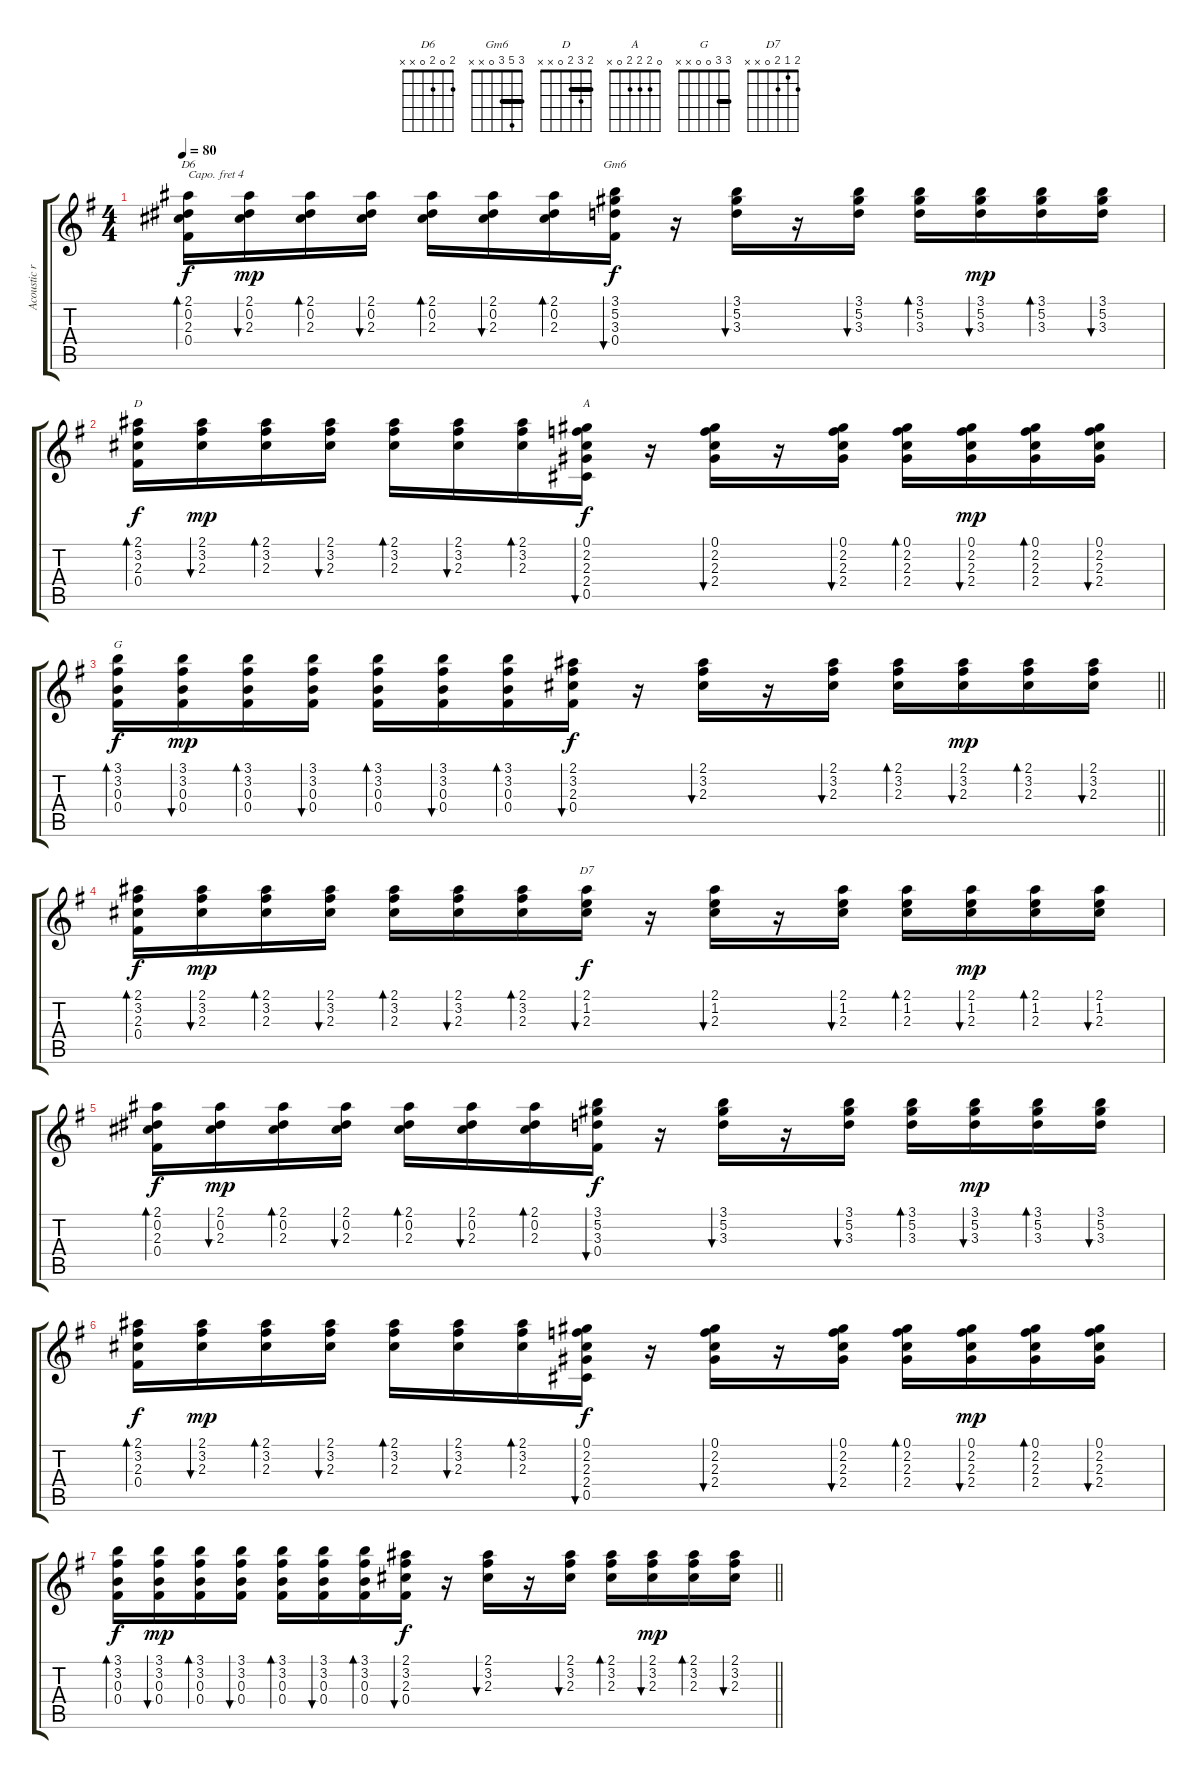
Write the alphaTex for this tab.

\track ("Acoustic rhythm guitar (Capo IV)" "Acoustic r") {instrument acousticguitarnylon}
\staff {score tabs}
\capo 4
\tuning (E4 B3 G3 D3 A2 E2) {hide}
\chord ("D6" 2 0 2 0 x x)
\chord ("Gm6" 3 5 3 0 x x) {barre 3}
\chord ("D" 2 3 2 0 x x) {barre 2}
\chord ("A" 0 2 2 2 0 x)
\chord ("G" 3 3 0 0 x x) {barre 3}
\chord ("D7" 2 1 2 0 x x)
\ts (4 4)
\tempo 80
\clef g2
\ks g
(2.1 0.2 2.3 0.4).16{bd 30 ch "D6" dy f} (2.1 0.2 2.3).16{bu 30 dy mp} (2.1 0.2 2.3).16{bd 30} (2.1 0.2 2.3).16{bu 30} (2.1 0.2 2.3).16{bd 30} (2.1 0.2 2.3).16{bu 30} (2.1 0.2 2.3).16{bd 30} (3.1 5.2 3.3 0.4).16{bu 30 ch "Gm6" dy f} r.16 (3.1 5.2 3.3).16{bu 30} r.16 (3.1 5.2 3.3).16{bu 30} (3.1 5.2 3.3).16{bd 30} (3.1 5.2 3.3).16{bu 30 dy mp} (3.1 5.2 3.3).16{bd 30} (3.1 5.2 3.3).16{bu 30} |
(2.1 3.2 2.3 0.4).16{bd 30 ch "D" dy f} (2.1 3.2 2.3).16{bu 30 dy mp} (2.1 3.2 2.3).16{bd 30} (2.1 3.2 2.3).16{bu 30} (2.1 3.2 2.3).16{bd 30} (2.1 3.2 2.3).16{bu 30} (2.1 3.2 2.3).16{bd 30} (0.1 2.2 2.3 2.4 0.5).16{bu 30 ch "A" dy f} r.16 (0.1 2.2 2.3 2.4).16{bu 30} r.16 (0.1 2.2 2.3 2.4).16{bu 30} (0.1 2.2 2.3 2.4).16{bd 30} (0.1 2.2 2.3 2.4).16{bu 30 dy mp} (0.1 2.2 2.3 2.4).16{bd 30} (0.1 2.2 2.3 2.4).16{bu 30} |
\barLineRight lightlight
(3.1 3.2 0.3 0.4).16{bd 30 ch "G" dy f} (3.1 3.2 0.3 0.4).16{bu 30 dy mp} (3.1 3.2 0.3 0.4).16{bd 30} (3.1 3.2 0.3 0.4).16{bu 30} (3.1 3.2 0.3 0.4).16{bd 30} (3.1 3.2 0.3 0.4).16{bu 30} (3.1 3.2 0.3 0.4).16{bd 30} (2.1 3.2 2.3 0.4).16{bu 30 dy f} r.16 (2.1 3.2 2.3).16{bu 30} r.16 (2.1 3.2 2.3).16{bu 30} (2.1 3.2 2.3).16{bd 30} (2.1 3.2 2.3).16{bu 30 dy mp} (2.1 3.2 2.3).16{bd 30} (2.1 3.2 2.3).16{bu 30} |
(2.1 3.2 2.3 0.4).16{bd 30 dy f} (2.1 3.2 2.3).16{bu 30 dy mp} (2.1 3.2 2.3).16{bd 30} (2.1 3.2 2.3).16{bu 30} (2.1 3.2 2.3).16{bd 30} (2.1 3.2 2.3).16{bu 30} (2.1 3.2 2.3).16{bd 30} (2.1 1.2 2.3).16{bu 30 ch "D7" dy f} r.16 (2.1 1.2 2.3).16{bu 30} r.16 (2.1 1.2 2.3).16{bu 30} (2.1 1.2 2.3).16{bd 30} (2.1 1.2 2.3).16{bu 30 dy mp} (2.1 1.2 2.3).16{bd 30} (2.1 1.2 2.3).16{bu 30} |
(2.1 0.2 2.3 0.4).16{bd 30 dy f} (2.1 0.2 2.3).16{bu 30 dy mp} (2.1 0.2 2.3).16{bd 30} (2.1 0.2 2.3).16{bu 30} (2.1 0.2 2.3).16{bd 30} (2.1 0.2 2.3).16{bu 30} (2.1 0.2 2.3).16{bd 30} (3.1 5.2 3.3 0.4).16{bu 30 dy f} r.16 (3.1 5.2 3.3).16{bu 30} r.16 (3.1 5.2 3.3).16{bu 30} (3.1 5.2 3.3).16{bd 30} (3.1 5.2 3.3).16{bu 30 dy mp} (3.1 5.2 3.3).16{bd 30} (3.1 5.2 3.3).16{bu 30} |
(2.1 3.2 2.3 0.4).16{bd 30 dy f volume 0} (2.1 3.2 2.3).16{bu 30 dy mp} (2.1 3.2 2.3).16{bd 30} (2.1 3.2 2.3).16{bu 30} (2.1 3.2 2.3).16{bd 30} (2.1 3.2 2.3).16{bu 30} (2.1 3.2 2.3).16{bd 30} (0.1 2.2 2.3 2.4 0.5).16{bu 30 dy f} r.16 (0.1 2.2 2.3 2.4).16{bu 30} r.16 (0.1 2.2 2.3 2.4).16{bu 30} (0.1 2.2 2.3 2.4).16{bd 30} (0.1 2.2 2.3 2.4).16{bu 30 dy mp} (0.1 2.2 2.3 2.4).16{bd 30} (0.1 2.2 2.3 2.4).16{bu 30} |
\barLineRight lightlight
(3.1 3.2 0.3 0.4).16{bd 30 dy f} (3.1 3.2 0.3 0.4).16{bu 30 dy mp} (3.1 3.2 0.3 0.4).16{bd 30} (3.1 3.2 0.3 0.4).16{bu 30} (3.1 3.2 0.3 0.4).16{bd 30} (3.1 3.2 0.3 0.4).16{bu 30} (3.1 3.2 0.3 0.4).16{bd 30} (2.1 3.2 2.3 0.4).16{bu 30 dy f} r.16 (2.1 3.2 2.3).16{bu 30} r.16 (2.1 3.2 2.3).16{bu 30} (2.1 3.2 2.3).16{bd 30} (2.1 3.2 2.3).16{bu 30 dy mp} (2.1 3.2 2.3).16{bd 30} (2.1 3.2 2.3).16{bu 30}
